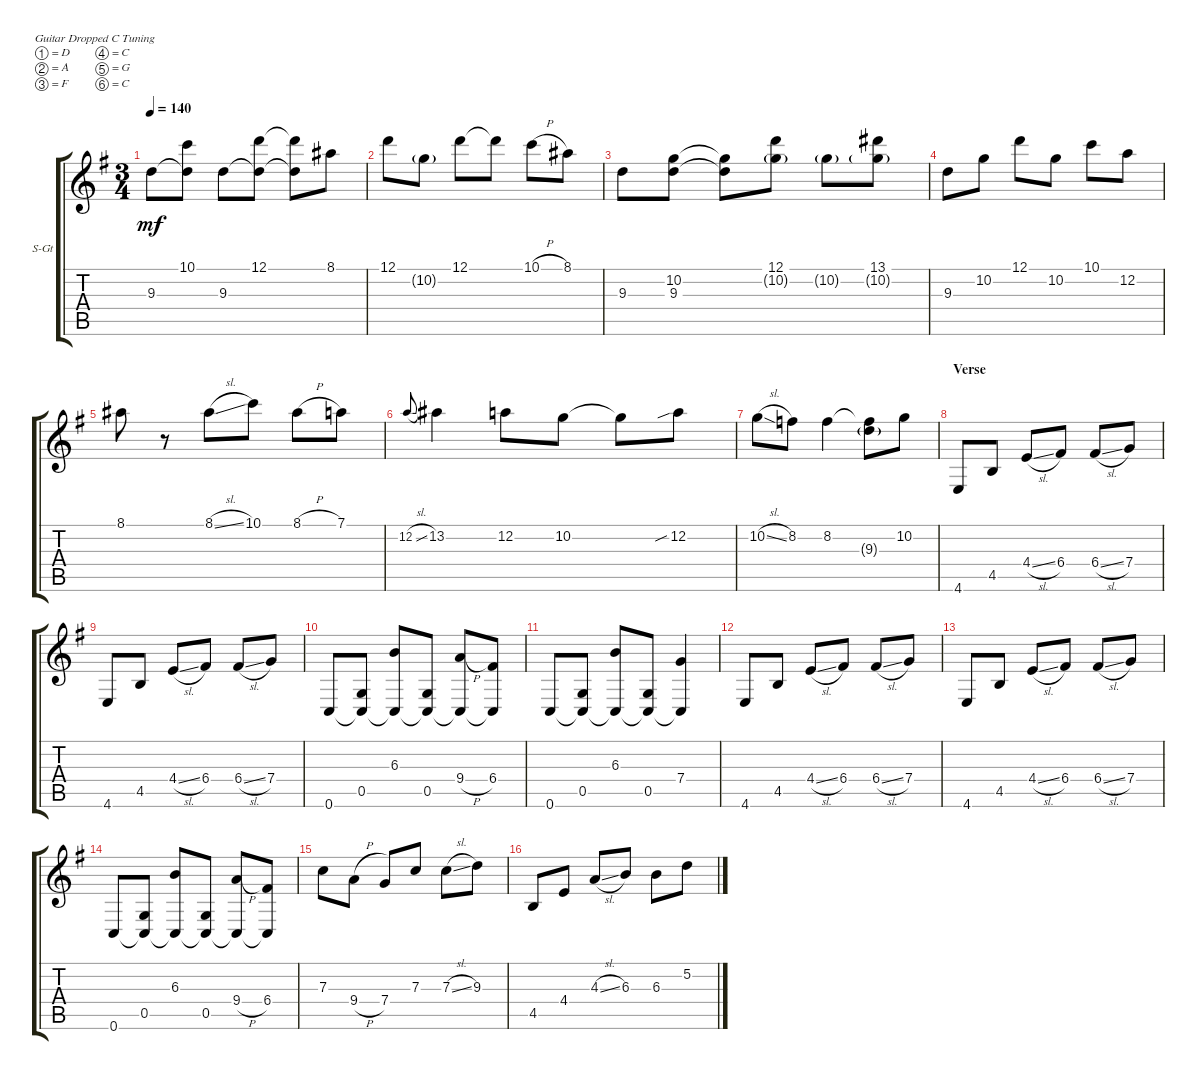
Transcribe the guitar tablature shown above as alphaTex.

\bracketExtendMode groupsimilarinstruments
\firstSystemTrackNameOrientation horizontal
\otherSystemsTrackNameOrientation horizontal
\track ("Steel Guitar" "S-Gt") {instrument acousticguitarsteel}
\staff {score tabs}
\tuning (D4 A3 F3 C3 G2 C2)
\ts (3 4)
\tempo 140
\clef g2
\ks eminor
9.3.8{dy mf} (10.1 9.3{t}).8 9.3.8 (12.1 9.3{t}).8 (12.1{t} 9.3{t}).8 8.1.8 |
12.1.8 10.2{g}.8 12.1.8 12.1{t}.8 10.1{h}.8 8.1.8 |
9.3.8 (10.2 9.3).8 (9.3{t} 10.2{t}).8 (12.1 10.2{g}).8 10.2{g}.8 (13.1 10.2{g}).8 |
9.3.8 10.2.8 12.1.8 10.2.8 10.1.8 12.2.8 |
8.1.8 r.8 8.1{sl}.8 10.1.8 8.1{h}.8 7.1.8 |
12.2{sl}.8{gr onbeat} 13.2.4 12.2.8 10.2.8 10.2{t}.8 12.2{sib}.8 |
10.2{sl}.8 8.2.8 8.2.4 (9.3{g} 8.2{t}).8 10.2.8 |
\section ("" "Verse")
4.6.8 4.5.8 4.4{sl}.8 6.4.8 6.4{sl}.8 7.4.8 |
4.6.8 4.5.8 4.4{sl}.8 6.4.8 6.4{sl}.8 7.4.8 |
0.6.8 (0.5 0.6{t}).8 (6.3 0.6{t}).8 (0.5 0.6{t}).8 (9.4{h} 0.6{t}).8 (6.4 0.6{t}).8 |
0.6.8 (0.5 0.6{t}).8 (0.6{t} 6.3).8 (0.5 0.6{t}).8 (7.4 0.6{t}).4 |
4.6.8 4.5.8 4.4{sl}.8 6.4.8 6.4{sl}.8 7.4.8 |
4.6.8 4.5.8 4.4{sl}.8 6.4.8 6.4{sl}.8 7.4.8 |
0.6.8 (0.5 0.6{t}).8 (6.3 0.6{t}).8 (0.5 0.6{t}).8 (9.4{h} 0.6{t}).8 (6.4 0.6{t}).8 |
7.3.8 9.4{h}.8 7.4.8 7.3.8 7.3{sl}.8 9.3.8 |
4.5.8 4.4.8 4.3{sl}.8 6.3.8 6.3.8 5.2.8
